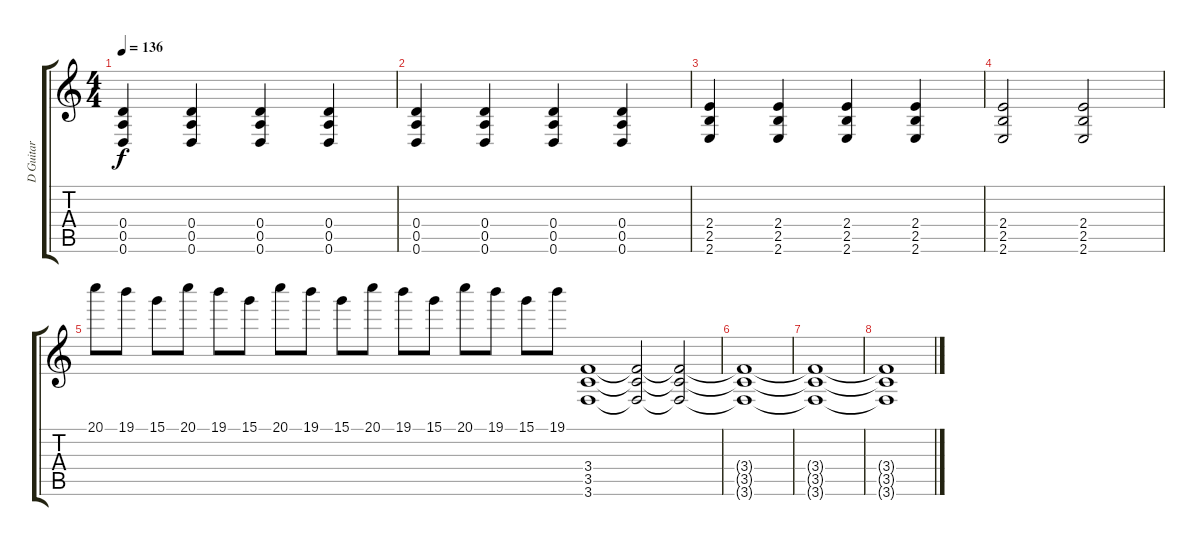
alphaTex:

\track ("D Guitar" "D Guitar") {instrument distortionguitar}
\staff {score tabs}
\tuning (E4 B3 G3 D3 A2 D2) {hide}
\ts (4 4)
\tempo 136
\clef g2
\ks c
(0.4 0.5 0.6).4{dy f} (0.4 0.5 0.6).4 (0.4 0.5 0.6).4 (0.4 0.5 0.6).4 |
(0.4 0.5 0.6).4 (0.4 0.5 0.6).4 (0.4 0.5 0.6).4 (0.4 0.5 0.6).4 |
(2.4 2.5 2.6).4 (2.4 2.5 2.6).4 (2.4 2.5 2.6).4 (2.4 2.5 2.6).4 |
(2.4 2.5 2.6).2 (2.4 2.5 2.6).2 |
20.1.8 19.1.8 15.1.8 20.1.8 19.1.8 15.1.8 20.1.8 19.1.8 15.1.8 20.1.8 19.1.8 15.1.8 20.1.8 19.1.8 15.1.8 19.1.8 (3.4 3.5 3.6).1 (3.4{t} 3.5{t} 3.6{t}).2 (3.4{t} 3.5{t} 3.6{t}).2 |
(3.4{t} 3.5{t} 3.6{t}).1 |
(3.4{t} 3.5{t} 3.6{t}).1 |
(3.4{t} 3.5{t} 3.6{t}).1
